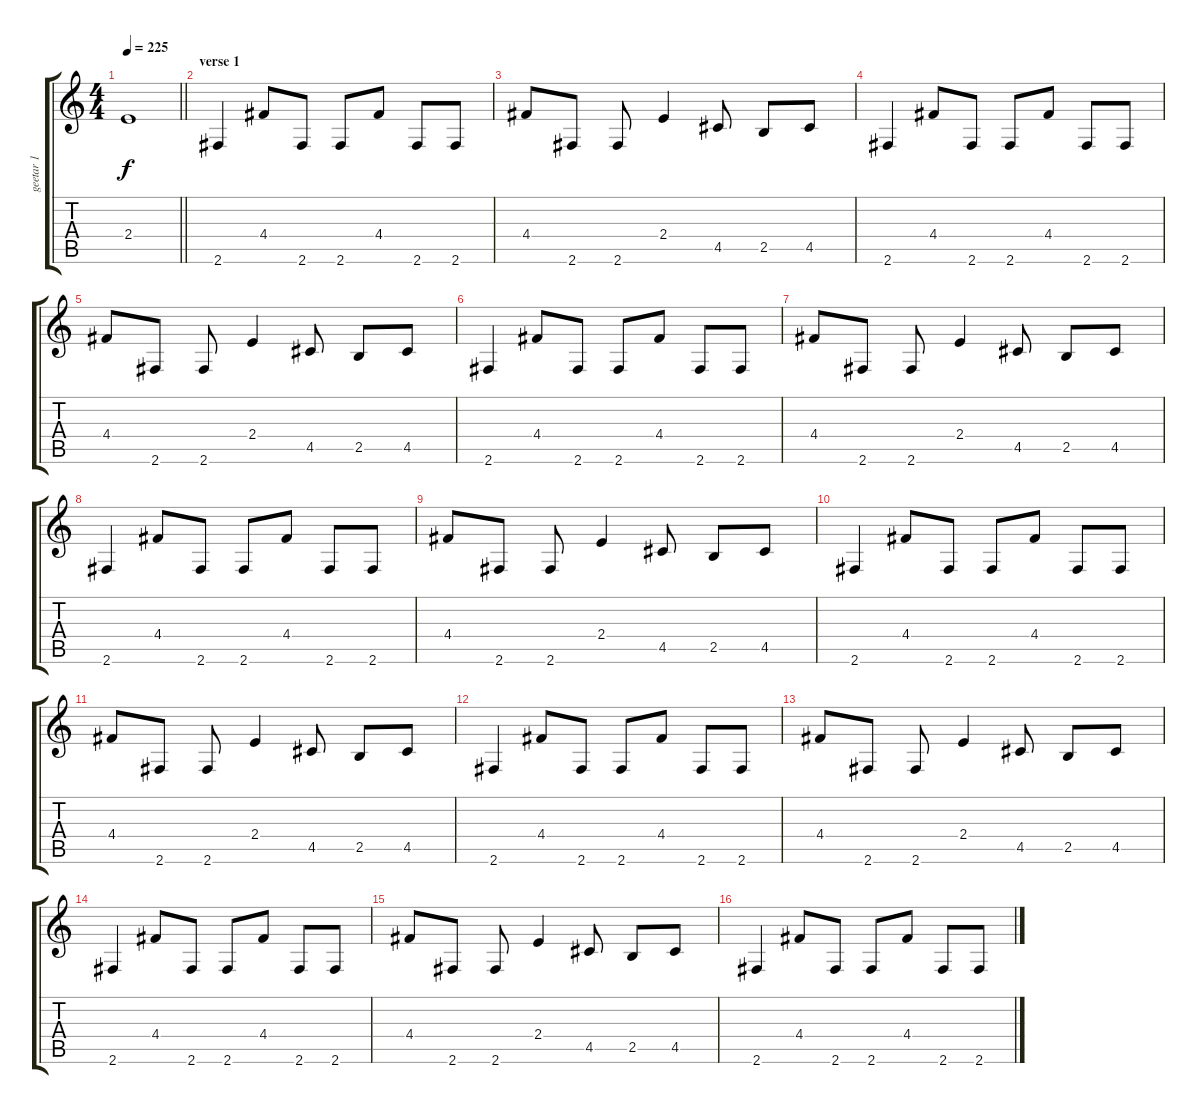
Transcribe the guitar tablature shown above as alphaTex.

\track ("geetar 1" "geetar 1") {instrument distortionguitar}
\staff {score tabs}
\tuning (E4 B3 G3 D3 A2 E2) {hide}
\ts (4 4)
\tempo 225
\clef g2
\barLineRight lightlight
\ks c
2.4{t}.1{dy f} |
\section ("" "verse 1")
2.6.4 4.4.8 2.6.8 2.6.8 4.4.8 2.6.8 2.6.8 |
4.4.8 2.6.8 2.6.8 2.4.4 4.5.8 2.5.8 4.5.8 |
2.6.4 4.4.8 2.6.8 2.6.8 4.4.8 2.6.8 2.6.8 |
4.4.8 2.6.8 2.6.8 2.4.4 4.5.8 2.5.8 4.5.8 |
2.6.4 4.4.8 2.6.8 2.6.8 4.4.8 2.6.8 2.6.8 |
4.4.8 2.6.8 2.6.8 2.4.4 4.5.8 2.5.8 4.5.8 |
2.6.4 4.4.8 2.6.8 2.6.8 4.4.8 2.6.8 2.6.8 |
4.4.8 2.6.8 2.6.8 2.4.4 4.5.8 2.5.8 4.5.8 |
2.6.4 4.4.8 2.6.8 2.6.8 4.4.8 2.6.8 2.6.8 |
4.4.8 2.6.8 2.6.8 2.4.4 4.5.8 2.5.8 4.5.8 |
2.6.4 4.4.8 2.6.8 2.6.8 4.4.8 2.6.8 2.6.8 |
4.4.8 2.6.8 2.6.8 2.4.4 4.5.8 2.5.8 4.5.8 |
2.6.4 4.4.8 2.6.8 2.6.8 4.4.8 2.6.8 2.6.8 |
4.4.8 2.6.8 2.6.8 2.4.4 4.5.8 2.5.8 4.5.8 |
2.6.4 4.4.8 2.6.8 2.6.8 4.4.8 2.6.8 2.6.8
